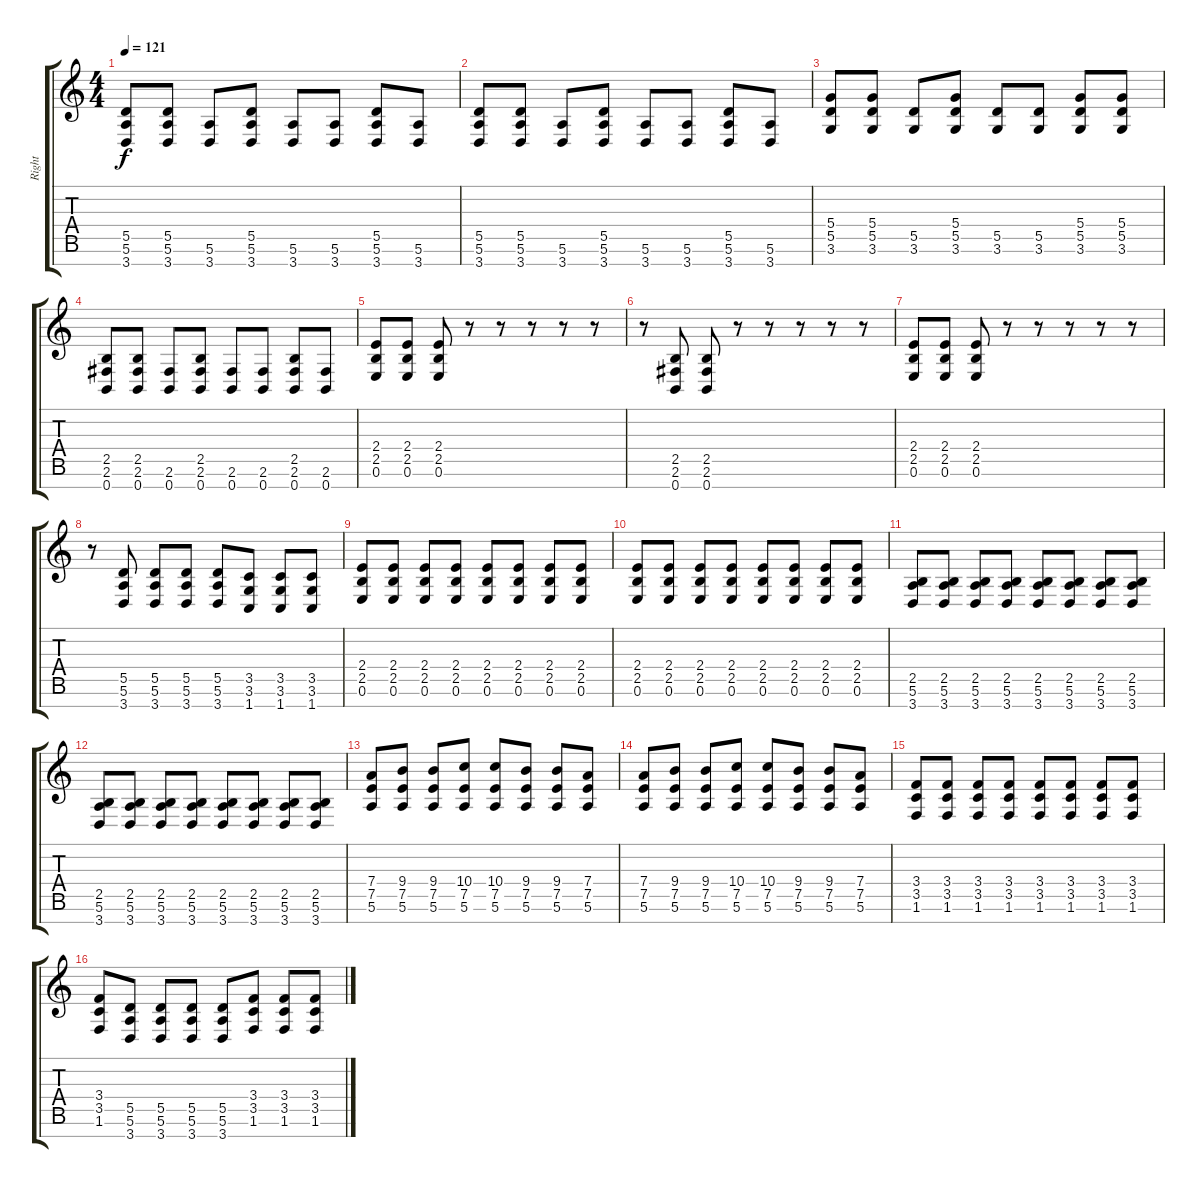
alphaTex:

\track ("Right" "Right") {instrument distortionguitar}
\staff {score tabs}
\tuning (E4 B3 G3 D3 A2 E2 B1) {hide}
\ts (4 4)
\tempo 121
\clef g2
\ks c
(5.5 5.6 3.7).8{dy f} (5.5 5.6 3.7).8 (5.6 3.7).8 (5.5 5.6 3.7).8 (5.6 3.7).8 (5.6 3.7).8 (5.5 5.6 3.7).8 (5.6 3.7).8 |
(5.5 5.6 3.7).8 (5.5 5.6 3.7).8 (5.6 3.7).8 (5.5 5.6 3.7).8 (5.6 3.7).8 (5.6 3.7).8 (5.5 5.6 3.7).8 (5.6 3.7).8 |
(5.4 5.5 3.6).8 (5.4 5.5 3.6).8 (5.5 3.6).8 (5.4 5.5 3.6).8 (5.5 3.6).8 (5.5 3.6).8 (5.4 5.5 3.6).8 (5.4 5.5 3.6).8 |
(2.5 2.6 0.7).8 (2.5 2.6 0.7).8 (2.6 0.7).8 (2.5 2.6 0.7).8 (2.6 0.7).8 (2.6 0.7).8 (2.5 2.6 0.7).8 (2.6 0.7).8 |
(2.4 2.5 0.6).8 (2.4 2.5 0.6).8 (2.4 2.5 0.6).8 r.8 r.8 r.8 r.8 r.8 |
r.8 (2.5 2.6 0.7).8 (2.5 2.6 0.7).8 r.8 r.8 r.8 r.8 r.8 |
(2.4 2.5 0.6).8 (2.4 2.5 0.6).8 (2.4 2.5 0.6).8 r.8 r.8 r.8 r.8 r.8 |
r.8 (5.5 5.6 3.7).8 (5.5 5.6 3.7).8 (5.5 5.6 3.7).8 (5.5 5.6 3.7).8 (3.5 3.6 1.7).8 (3.5 3.6 1.7).8 (3.5 3.6 1.7).8 |
(2.4 2.5 0.6).8 (2.4 2.5 0.6).8 (2.4 2.5 0.6).8 (2.4 2.5 0.6).8 (2.4 2.5 0.6).8 (2.4 2.5 0.6).8 (2.4 2.5 0.6).8 (2.4 2.5 0.6).8 |
(2.4 2.5 0.6).8 (2.4 2.5 0.6).8 (2.4 2.5 0.6).8 (2.4 2.5 0.6).8 (2.4 2.5 0.6).8 (2.4 2.5 0.6).8 (2.4 2.5 0.6).8 (2.4 2.5 0.6).8 |
(2.5 5.6 3.7).8 (2.5 5.6 3.7).8 (2.5 5.6 3.7).8 (2.5 5.6 3.7).8 (2.5 5.6 3.7).8 (2.5 5.6 3.7).8 (2.5 5.6 3.7).8 (2.5 5.6 3.7).8 |
(2.5 5.6 3.7).8 (2.5 5.6 3.7).8 (2.5 5.6 3.7).8 (2.5 5.6 3.7).8 (2.5 5.6 3.7).8 (2.5 5.6 3.7).8 (2.5 5.6 3.7).8 (2.5 5.6 3.7).8 |
(7.4 7.5 5.6).8 (9.4 7.5 5.6).8 (9.4 7.5 5.6).8 (10.4 7.5 5.6).8 (10.4 7.5 5.6).8 (9.4 7.5 5.6).8 (9.4 7.5 5.6).8 (7.4 7.5 5.6).8 |
(7.4 7.5 5.6).8 (9.4 7.5 5.6).8 (9.4 7.5 5.6).8 (10.4 7.5 5.6).8 (10.4 7.5 5.6).8 (9.4 7.5 5.6).8 (9.4 7.5 5.6).8 (7.4 7.5 5.6).8 |
(3.4 3.5 1.6).8 (3.4 3.5 1.6).8 (3.4 3.5 1.6).8 (3.4 3.5 1.6).8 (3.4 3.5 1.6).8 (3.4 3.5 1.6).8 (3.4 3.5 1.6).8 (3.4 3.5 1.6).8 |
(3.4 3.5 1.6).8 (5.5 5.6 3.7).8 (5.5 5.6 3.7).8 (5.5 5.6 3.7).8 (5.5 5.6 3.7).8 (3.4 3.5 1.6).8 (3.4 3.5 1.6).8 (3.4 3.5 1.6).8
